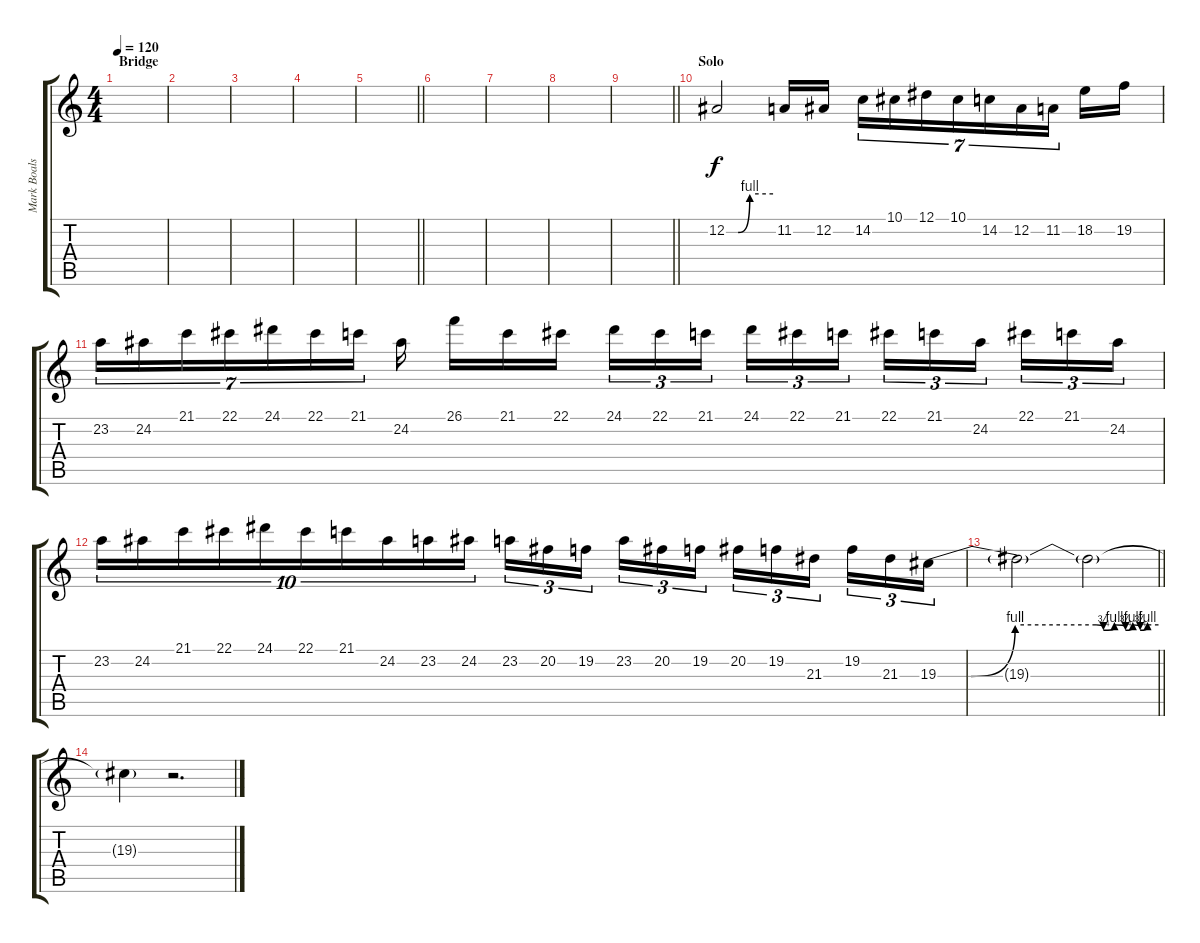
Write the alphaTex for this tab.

\track ("Mark Boals" "Mark Boals") {instrument lead2sawtooth}
\staff {score tabs}
\tuning (Eb4 Bb3 Gb3 Db3 Ab2 Eb2) {hide}
\ts (4 4)
\section ("" "Bridge")
\tempo 120
\clef g2
\ks c
|
|
|
|
\barLineRight lightlight
|
|
|
|
\barLineRight lightlight
|
\section ("" "Solo")
12.2{be (custom 0 0 15 0 30 4 60 4)}.2 11.2.16 12.2.16{beam splitsecondary} 14.2.16{tu (7 4)} 10.1.16{tu (7 4)} 12.1.16{tu (7 4)} 10.1.16{tu (7 4)} 14.2.16{tu (7 4)} 12.2.16{tu (7 4)} 11.2.16{tu (7 4) beam splitsecondary} 18.2.16 19.2.16 |
23.2.16{tu (7 4)} 24.2.16{tu (7 4)} 21.1.16{tu (7 4)} 22.1.16{tu (7 4)} 24.1.16{tu (7 4)} 22.1.16{tu (7 4)} 21.1.16{tu (7 4)} 24.2.16 26.1.16 21.1.16 22.1.16 24.1.16{tu (3 2)} 22.1.16{tu (3 2)} 21.1.16{tu (3 2) beam splitsecondary} 24.1.16{tu (3 2)} 22.1.16{tu (3 2)} 21.1.16{tu (3 2)} 22.1.16{tu (3 2)} 21.1.16{tu (3 2)} 24.2.16{tu (3 2) beam splitsecondary} 22.1.16{tu (3 2)} 21.1.16{tu (3 2)} 24.2.16{tu (3 2)} |
23.2.16{tu (10 8)} 24.2.16{tu (10 8)} 21.1.16{tu (10 8)} 22.1.16{tu (10 8)} 24.1.16{tu (10 8)} 22.1.16{tu (10 8)} 21.1.16{tu (10 8)} 24.2.16{tu (10 8)} 23.2.16{tu (10 8)} 24.2.16{tu (10 8)} 23.2.16{tu (3 2)} 20.2.16{tu (3 2)} 19.2.16{tu (3 2) beam splitsecondary} 23.2.16{tu (3 2)} 20.2.16{tu (3 2)} 19.2.16{tu (3 2)} 20.2.16{tu (3 2)} 19.2.16{tu (3 2)} 21.3.16{tu (3 2) beam splitsecondary} 19.2.16{tu (3 2)} 21.3.16{tu (3 2)} 19.3{be (custom 0 0 9 0 21 4 43 4 45 3 48 4 51 3 53 4 55 3 57 4 60 4)}.16{tu (3 2)} |
\barLineRight lightlight
19.3{t}.2 19.3{t}.2 |
19.3{t}.4 r.2{d}
